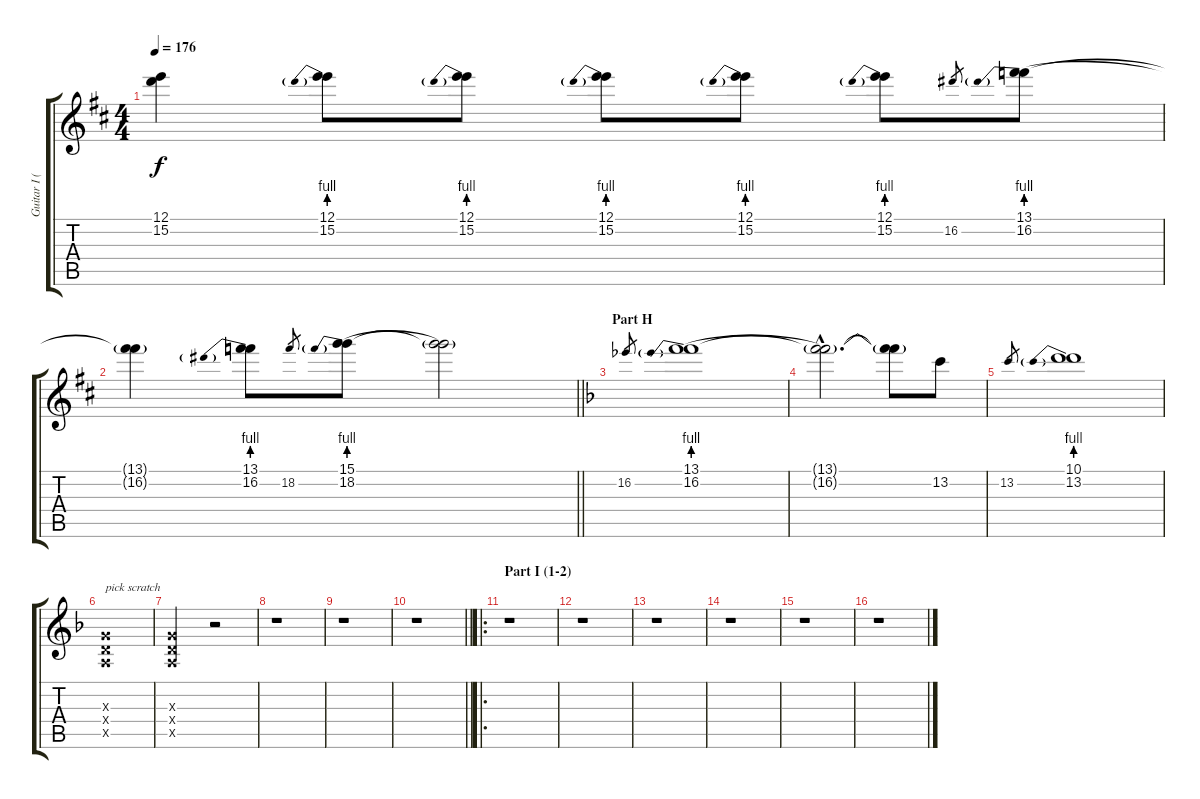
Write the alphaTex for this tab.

\track ("Guitar I (Daita)" "Guitar I (") {instrument distortionguitar}
\staff {score tabs}
\tuning (E4 B3 G3 D3 A2 D2) {hide}
\ts (4 4)
\tempo 176
\clef g2
\ks d
(12.1{t} 15.2{t}).4{dy f} (12.1 15.2{be (prebend 0 4 60 4)}).8 (12.1 15.2{be (prebend 0 4 60 4)}).8 (12.1 15.2{be (prebend 0 4 60 4)}).8 (12.1 15.2{be (prebend 0 4 60 4)}).8 (12.1 15.2{be (prebend 0 4 60 4)}).8 16.2.8{gr} (13.1 16.2{be (prebend 0 4 60 4)}).8 |
\barLineRight lightlight
(13.1{t} 16.2{t}).4 (13.1 16.2{be (prebend 0 4 60 4)}).8 18.2.8{gr} (15.1 18.2{be (prebend 0 4 60 4)}).8 (15.1{t} 18.2{t}).2 |
\section ("" "Part H")
\ks f
16.2.8{gr} (13.1 16.2{be (prebend 0 4 60 4)}).1 |
(13.1{hac t} 16.2{hac t}).2{d} (13.1{t} 16.2{t}).8 13.2.8 |
13.2.8{gr} (10.1 13.2{be (prebend 0 4 60 4)}).1 |
(0.3{x} 0.4{x} 0.5{x}).1{txt "pick scratch"} |
(0.3{x} 0.4{x} 0.5{x}).2 r.2 |
r.1 |
r.1 |
\barLineRight lightlight
r.1 |
\ro
\section ("" "Part I (1-2)")
r.1 |
r.1 |
r.1 |
r.1 |
r.1 |
r.1
